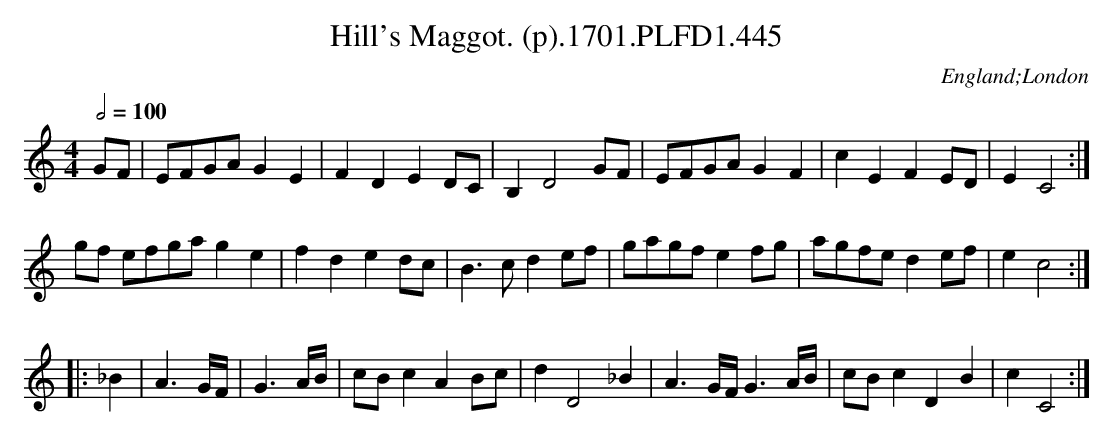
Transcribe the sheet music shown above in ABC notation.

X:1
T:Hill's Maggot. (p).1701.PLFD1.445
M:4/4
L:1/8
Q:1/2=100
O:England;London
K:C
GF|EFGAG2E2|F2D2E2DC|B,2D4GF|EFGAG2F2|c2E2F2ED|E2C4:|
gf efgag2e2|f2d2e2dc|B3cd2ef|gagfe2fg|agfed2ef|e2c4:|
|:_B2|A3G/F/|G3A/B/|cBc2A2Bc|d2D4_B2|A3G/F/G3A/B/|cBc2D2B2|c2C4:|
